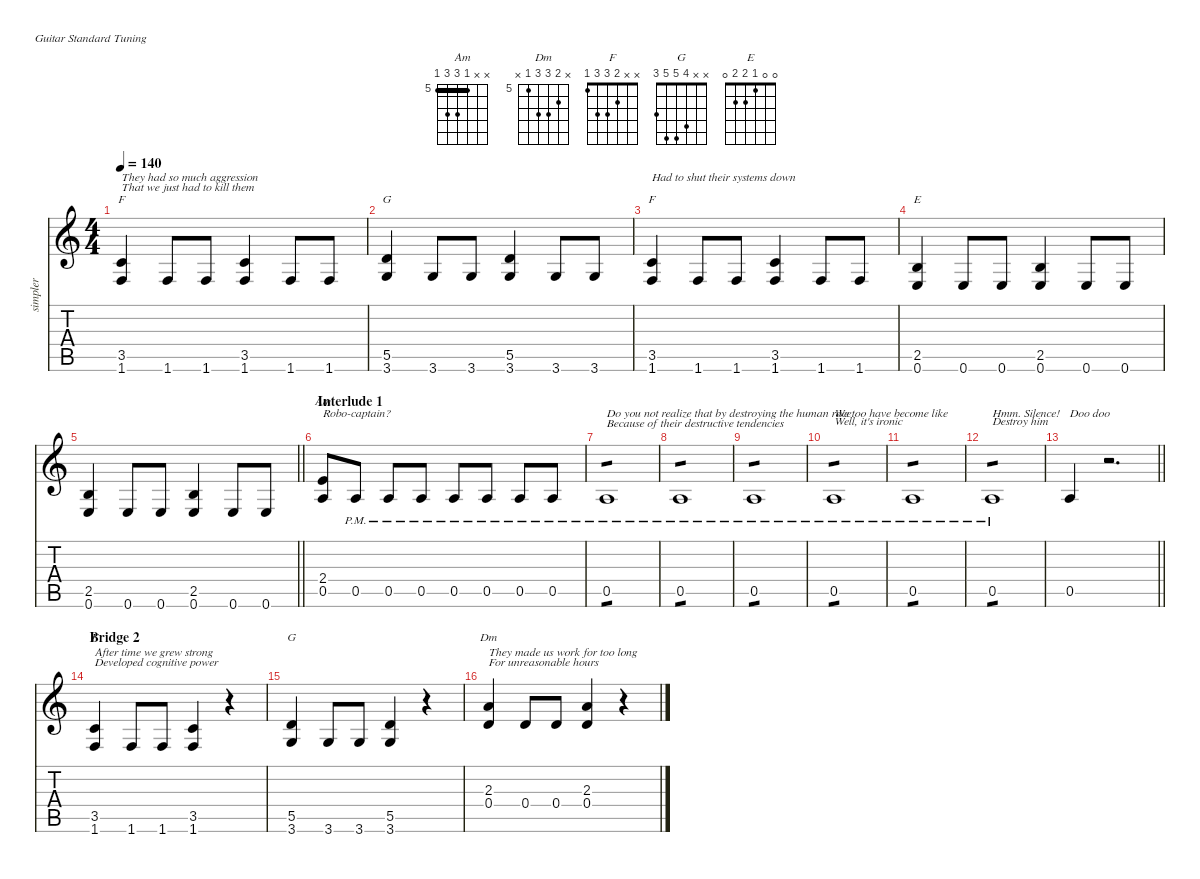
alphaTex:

\defaultSystemsLayout 4
\hideDynamics
\bracketExtendMode nobrackets
\otherSystemsTrackNameOrientation horizontal
\track ("Guitar1,2-3-simpler" "simpler") {defaultSystemsLayout 4 solo instrument acousticguitarnylon}
\staff {score tabs}
\tuning (E4 B3 G3 D3 A2 E2)
\chord ("Am" x x 5 7 7 5) {firstfret 5 showfingering false barre 5}
\chord ("Dm" x 6 7 7 5 x) {firstfret 5 showfingering false}
\chord ("F" x x 2 3 3 1) {showfingering false}
\chord ("G" x x 4 5 5 3) {showfingering false}
\chord ("E" 0 0 1 2 2 0) {showfingering false}
\ts (4 4)
\tempo 140
\clef g2
\ks aminor
(3.5 1.6).4{ch "F" txt "They had so much aggression\nThat we just had to kill them" dy f beam Up} 1.6.8{beam Up} 1.6.8{beam Up} (3.5 1.6).4{beam Up} 1.6.8{beam Up} 1.6.8{beam Up} |
(5.5 3.6).4{ch "G" beam Up} 3.6.8{beam Up} 3.6.8{beam Up} (5.5 3.6).4{beam Up} 3.6.8{beam Up} 3.6.8{beam Up} |
(3.5 1.6).4{ch "F" txt "Had to shut their systems down" beam Up} 1.6.8{beam Up} 1.6.8{beam Up} (3.5 1.6).4{beam Up} 1.6.8{beam Up} 1.6.8{beam Up} |
(2.5 0.6).4{ch "E" beam Up} 0.6.8{dy mf beam Up} 0.6.8{beam Up} (2.5 0.6).4{dy f beam Up} 0.6.8{dy mf beam Up} 0.6.8{beam Up} |
\barLineRight lightlight
(2.5 0.6).4{dy f beam Up} 0.6.8{dy mf beam Up} 0.6.8{beam Up} (2.5 0.6).4{dy f beam Up} 0.6.8{dy mf beam Up} 0.6.8{beam Up} |
\section ("" "Interlude 1")
(2.4 0.5).8{ch "Am" txt "Robo-captain?" dy f beam Up} 0.5{pm}.8{dy mf beam Up} 0.5{pm}.8{beam Up} 0.5{pm}.8{beam Up} 0.5{pm}.8{beam Up} 0.5{pm}.8{beam Up} 0.5{pm}.8{beam Up} 0.5{pm}.8{beam Up} |
0.5{pm}.1{txt "Do you not realize that by destroying the human race\nBecause of their destructive tendencies" tp 1 beam Up} |
0.5{pm}.1{tp 1 beam Up} |
0.5{pm}.1{tp 1 beam Up} |
0.5{pm}.1{txt "We too have become like\nWell, it's ironic" tp 1 beam Up} |
0.5{pm}.1{tp 1 beam Up} |
0.5{pm}.1{txt "Hmm. Silence! \nDestroy him" tp 1 beam Up} |
\barLineRight lightlight
0.5.4{txt "Doo doo" beam Up} r.2{d beam Up} |
\section ("" "Bridge 2")
(3.5 1.6).4{ch "F" txt "After time we grew strong\nDeveloped cognitive power" dy f beam Up} 1.6.8{beam Up} 1.6.8{beam Up} (3.5 1.6).4{beam Up} r.4{beam Up} |
(5.5 3.6).4{ch "G" beam Up} 3.6.8{beam Up} 3.6.8{beam Up} (5.5 3.6).4{beam Up} r.4{beam Up} |
(2.3 0.4).4{ch "Dm" txt "They made us work for too long\nFor unreasonable hours" beam Up} 0.4.8{beam Up} 0.4.8{beam Up} (2.3 0.4).4{beam Up} r.4{beam Up}
